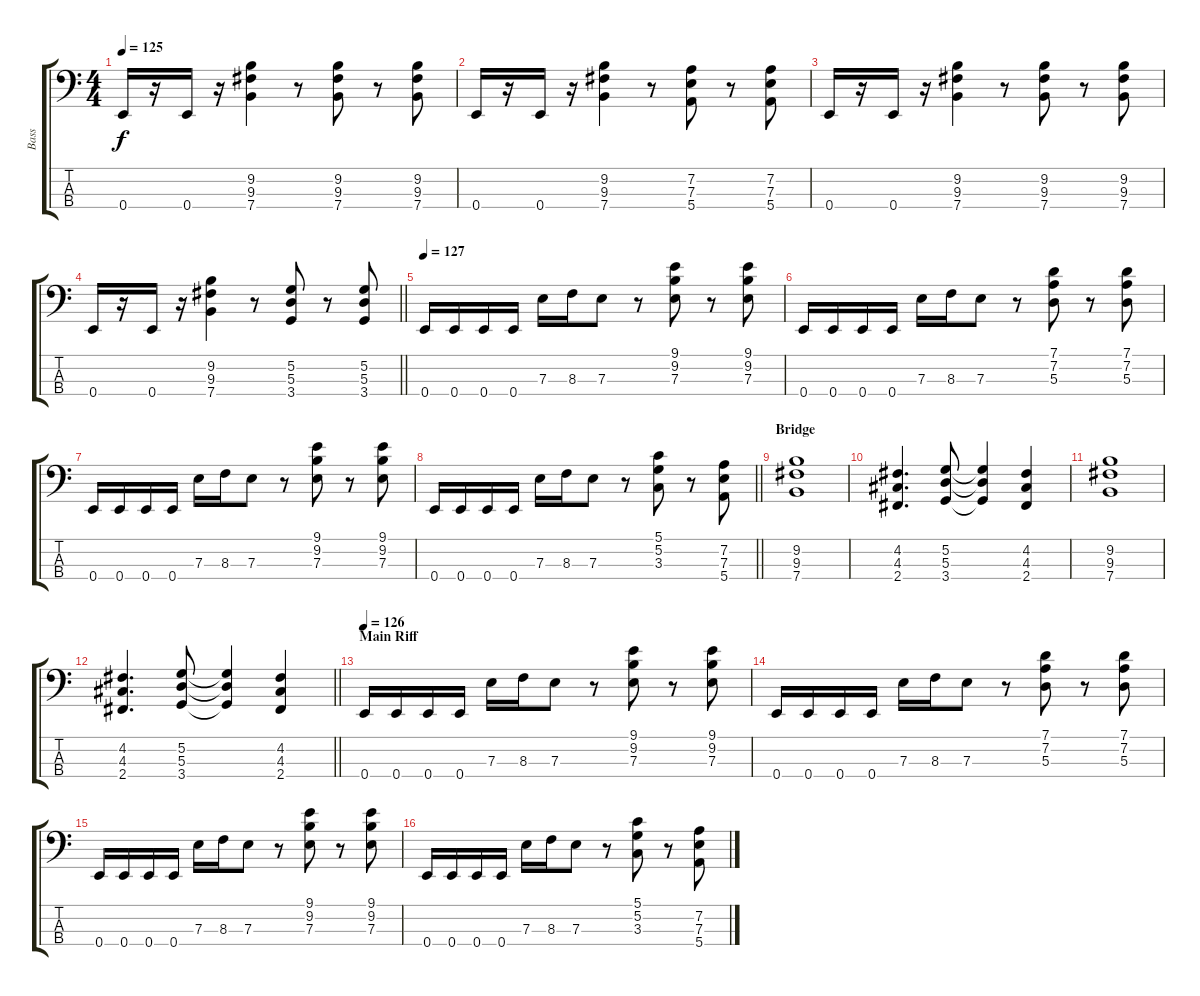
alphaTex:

\track ("Bass" "Bass") {instrument electricbassfinger}
\staff {score tabs}
\tuning (G2 D2 A1 E1) {hide}
\ts (4 4)
\tempo 125
\clef f4
\ks c
0.4.16{dy f} r.16 0.4.16 r.16 (9.2 9.3 7.4).4 r.8 (9.2 9.3 7.4).8 r.8 (9.2 9.3 7.4).8 |
0.4.16 r.16 0.4.16 r.16 (9.2 9.3 7.4).4 r.8 (7.2 7.3 5.4).8 r.8 (7.2 7.3 5.4).8 |
0.4.16 r.16 0.4.16 r.16 (9.2 9.3 7.4).4 r.8 (9.2 9.3 7.4).8 r.8 (9.2 9.3 7.4).8 |
\barLineRight lightlight
0.4.16 r.16 0.4.16 r.16 (9.2 9.3 7.4).4 r.8 (5.2 5.3 3.4).8 r.8 (5.2 5.3 3.4).8 |
\tempo 127
0.4.16 0.4.16 0.4.16 0.4.16 7.3.16 8.3.16 7.3.8 r.8 (9.1 9.2 7.3).8 r.8 (9.1 9.2 7.3).8 |
0.4.16 0.4.16 0.4.16 0.4.16 7.3.16 8.3.16 7.3.8 r.8 (7.1 7.2 5.3).8 r.8 (7.1 7.2 5.3).8 |
0.4.16 0.4.16 0.4.16 0.4.16 7.3.16 8.3.16 7.3.8 r.8 (9.1 9.2 7.3).8 r.8 (9.1 9.2 7.3).8 |
\barLineRight lightlight
0.4.16 0.4.16 0.4.16 0.4.16 7.3.16 8.3.16 7.3.8 r.8 (5.1 5.2 3.3).8 r.8 (7.2 7.3 5.4).8 |
\section ("" "Bridge")
(9.2 9.3 7.4).1 |
(4.2 4.3 2.4).4{d} (5.2 5.3 3.4).8 (5.2{t} 5.3{t} 3.4{t}).4 (4.2 4.3 2.4).4 |
(9.2 9.3 7.4).1 |
\barLineRight lightlight
(4.2 4.3 2.4).4{d} (5.2 5.3 3.4).8 (5.2{t} 5.3{t} 3.4{t}).4 (4.2 4.3 2.4).4 |
\section ("" "Main Riff")
\tempo 126
0.4.16 0.4.16 0.4.16 0.4.16 7.3.16 8.3.16 7.3.8 r.8 (9.1 9.2 7.3).8 r.8 (9.1 9.2 7.3).8 |
0.4.16 0.4.16 0.4.16 0.4.16 7.3.16 8.3.16 7.3.8 r.8 (7.1 7.2 5.3).8 r.8 (7.1 7.2 5.3).8 |
0.4.16 0.4.16 0.4.16 0.4.16 7.3.16 8.3.16 7.3.8 r.8 (9.1 9.2 7.3).8 r.8 (9.1 9.2 7.3).8 |
0.4.16 0.4.16 0.4.16 0.4.16 7.3.16 8.3.16 7.3.8 r.8 (5.1 5.2 3.3).8 r.8 (7.2 7.3 5.4).8
